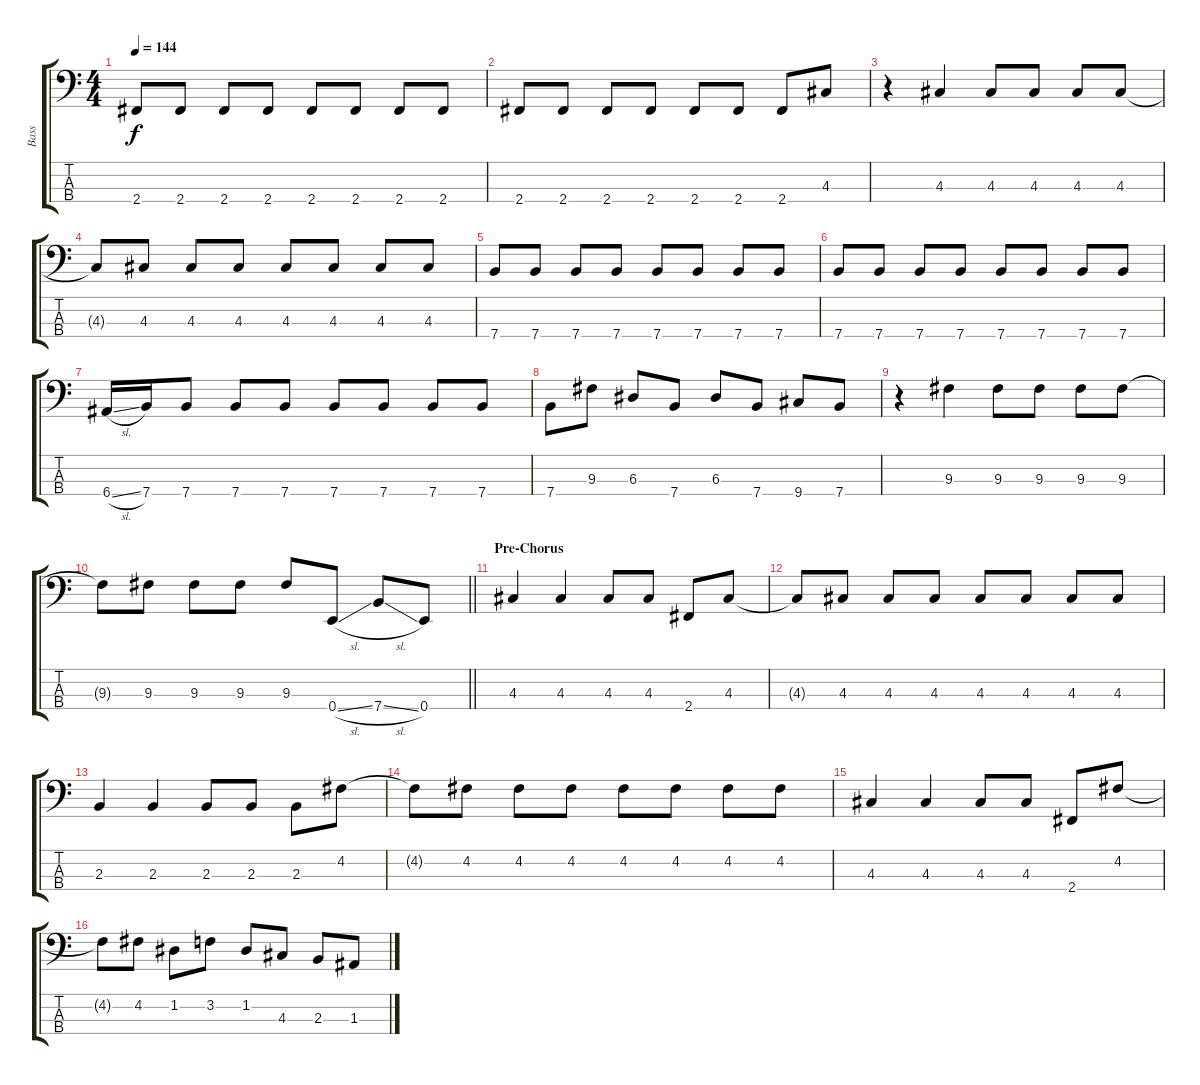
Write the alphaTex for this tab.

\track ("Bass" "Bass") {instrument electricbasspick}
\staff {score tabs}
\tuning (G2 D2 A1 E1) {hide}
\ts (4 4)
\tempo 144
\clef f4
\ks c
2.4.8{dy f} 2.4.8 2.4.8 2.4.8 2.4.8 2.4.8 2.4.8 2.4.8 |
2.4.8 2.4.8 2.4.8 2.4.8 2.4.8 2.4.8 2.4.8 4.3.8 |
r.4 4.3.4 4.3.8 4.3.8 4.3.8 4.3.8 |
4.3{t}.8 4.3.8 4.3.8 4.3.8 4.3.8 4.3.8 4.3.8 4.3.8 |
7.4.8 7.4.8 7.4.8 7.4.8 7.4.8 7.4.8 7.4.8 7.4.8 |
7.4.8 7.4.8 7.4.8 7.4.8 7.4.8 7.4.8 7.4.8 7.4.8 |
6.4{sl}.16 7.4.16 7.4.8 7.4.8 7.4.8 7.4.8 7.4.8 7.4.8 7.4.8 |
7.4.8 9.3.8 6.3.8 7.4.8 6.3.8 7.4.8 9.4.8 7.4.8 |
r.4 9.3.4 9.3.8 9.3.8 9.3.8 9.3.8 |
\barLineRight lightlight
9.3{t}.8 9.3.8 9.3.8 9.3.8 9.3.8 0.4{sl}.8 7.4{sl}.8 0.4.8 |
\section ("" "Pre-Chorus")
4.3.4 4.3.4 4.3.8 4.3.8 2.4.8 4.3.8 |
4.3{t}.8 4.3.8 4.3.8 4.3.8 4.3.8 4.3.8 4.3.8 4.3.8 |
2.3.4 2.3.4 2.3.8 2.3.8 2.3.8 4.2.8 |
4.2{t}.8 4.2.8 4.2.8 4.2.8 4.2.8 4.2.8 4.2.8 4.2.8 |
4.3.4 4.3.4 4.3.8 4.3.8 2.4.8 4.2.8 |
4.2{t}.8 4.2.8 1.2.8 3.2.8 1.2.8 4.3.8 2.3.8 1.3.8
